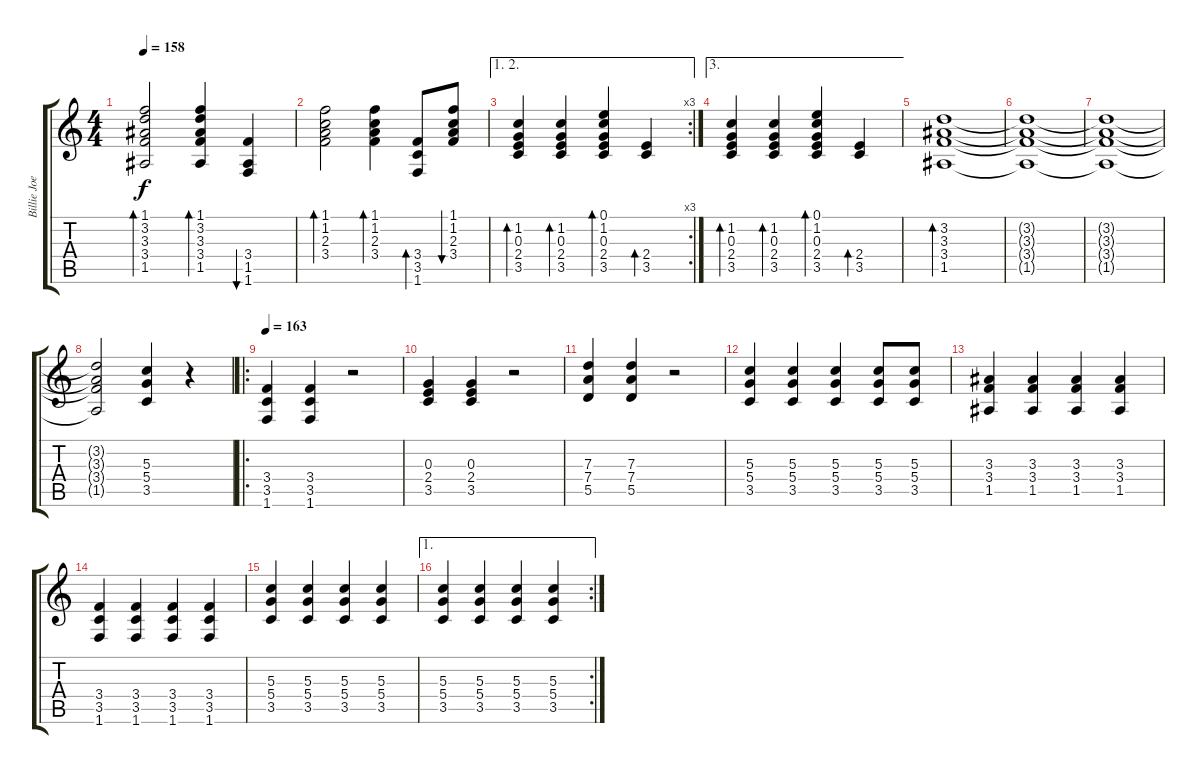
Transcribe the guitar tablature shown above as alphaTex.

\track ("Billie Joe - Acoustic Rhythm Guitar" "Billie Joe") {instrument acousticguitarsteel}
\staff {score tabs}
\tuning (E4 B3 G3 D3 A2 E2) {hide}
\ts (4 4)
\tempo 158
\clef g2
\ks c
(1.1 3.2 3.3 3.4 1.5).2{bd 60 dy f} (1.1 3.2 3.3 3.4 1.5).4{bd 60} (3.4 1.5 1.6).4{bu 60} |
(1.1 1.2 2.3 3.4).2{bd 60} (1.1 1.2 2.3 3.4).4{bd 60} (3.4 3.5 1.6).8{bd 60} (1.1 1.2 2.3 3.4).8{bu 60} |
\ae (1 2)
\rc 3
(1.2 0.3 2.4 3.5).4{bd 60} (1.2 0.3 2.4 3.5).4{bd 60} (0.1 1.2 0.3 2.4 3.5).4{bd 60} (2.4 3.5).4{bd 60} |
\ae 3
(1.2 0.3 2.4 3.5).4{bd 60} (1.2 0.3 2.4 3.5).4{bd 60} (0.1 1.2 0.3 2.4 3.5).4{bd 60} (2.4 3.5).4{bd 60} |
(3.2 3.3 3.4 1.5).1{bd 120} |
(3.2{t} 3.3{t} 3.4{t} 1.5{t}).1 |
(3.2{t} 3.3{t} 3.4{t} 1.5{t}).1 |
(3.2{t} 3.3{t} 3.4{t} 1.5{t}).2 (5.3 5.4 3.5).4 r.4 |
\ro
\tempo 163
(3.4 3.5 1.6).4 (3.4 3.5 1.6).4 r.2 |
(0.3 2.4 3.5).4 (0.3 2.4 3.5).4 r.2 |
(7.3 7.4 5.5).4 (7.3 7.4 5.5).4 r.2 |
(5.3 5.4 3.5).4 (5.3 5.4 3.5).4 (5.3 5.4 3.5).4 (5.3 5.4 3.5).8 (5.3 5.4 3.5).8 |
(3.3 3.4 1.5).4 (3.3 3.4 1.5).4 (3.3 3.4 1.5).4 (3.3 3.4 1.5).4 |
(3.4 3.5 1.6).4 (3.4 3.5 1.6).4 (3.4 3.5 1.6).4 (3.4 3.5 1.6).4 |
(5.3 5.4 3.5).4 (5.3 5.4 3.5).4 (5.3 5.4 3.5).4 (5.3 5.4 3.5).4 |
\ae 1
\rc 2
(5.3 5.4 3.5).4 (5.3 5.4 3.5).4 (5.3 5.4 3.5).4 (5.3 5.4 3.5).4
